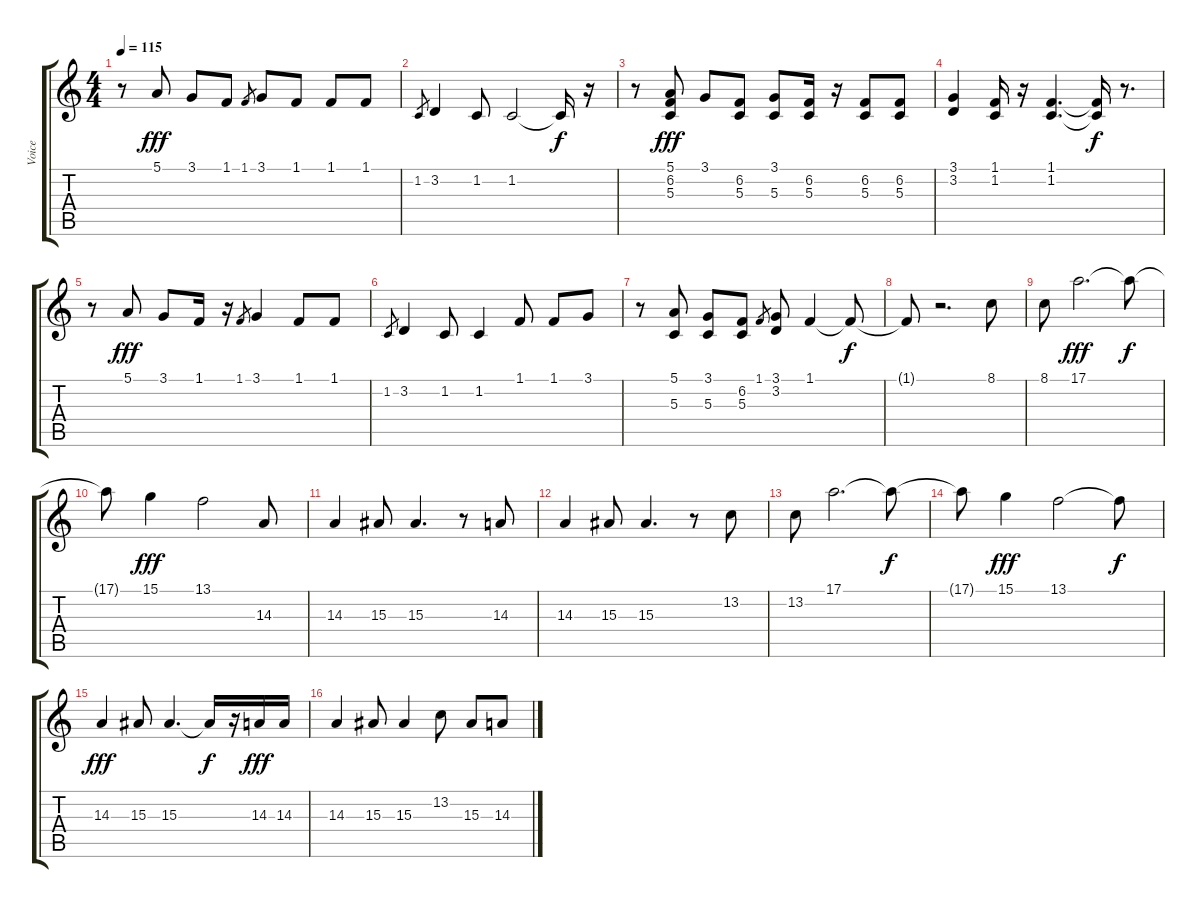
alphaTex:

\track ("Voice" "Voice") {instrument acousticgrandpiano}
\staff {score tabs}
\tuning (E4 B3 G3 D3 A2 E2) {hide}
\ts (4 4)
\tempo 115
\clef g2
\ks c
r.8{dy f} 5.1.8{dy fff} 3.1.8 1.1.8 1.1.8{gr} 3.1.8 1.1.8 1.1.8 1.1.8 |
1.2.8{gr} 3.2.4 1.2.8 1.2.2 1.2{t}.16{dy f} r.16 |
r.8 (5.1 6.2 5.3).8{dy fff} 3.1.8 (6.2 5.3).8 (3.1 5.3).8 (6.2 5.3).16 r.16 (6.2 5.3).8 (6.2 5.3).8 |
(3.1 3.2).4 (1.1 1.2).16 r.16 (1.1 1.2).4{d} (1.1{t} 1.2{t}).16{dy f} r.8{d} |
r.8 5.1.8{dy fff} 3.1.8 1.1.16 r.16 1.1.8{gr} 3.1.4 1.1.8 1.1.8 |
1.2.8{gr} 3.2.4 1.2.8 1.2.4 1.1.8 1.1.8 3.1.8 |
r.8 (5.1 5.3).8 (3.1 5.3).8 (6.2 5.3).8 1.1.8{gr} (3.1 3.2).8 1.1.4 1.1{t}.8{dy f} |
1.1{t}.8 r.2{d} 8.1.8 |
8.1.8 17.1.2{d dy fff} 17.1{t}.8{dy f} |
17.1{t}.8 15.1.4{dy fff} 13.1.2 14.3.8 |
14.3.4 15.3.8 15.3.4{d} r.8 14.3.8 |
14.3.4 15.3.8 15.3.4{d} r.8 13.2.8 |
13.2.8 17.1.2{d} 17.1{t}.8{dy f} |
17.1{t}.8 15.1.4{dy fff} 13.1.2 13.1{t}.8{dy f} |
14.3.4{dy fff} 15.3.8 15.3.4{d} 15.3{t}.16{dy f} r.16 14.3.16{dy fff} 14.3.16 |
14.3.4 15.3.8 15.3.4 13.2.8 15.3.8 14.3.8
